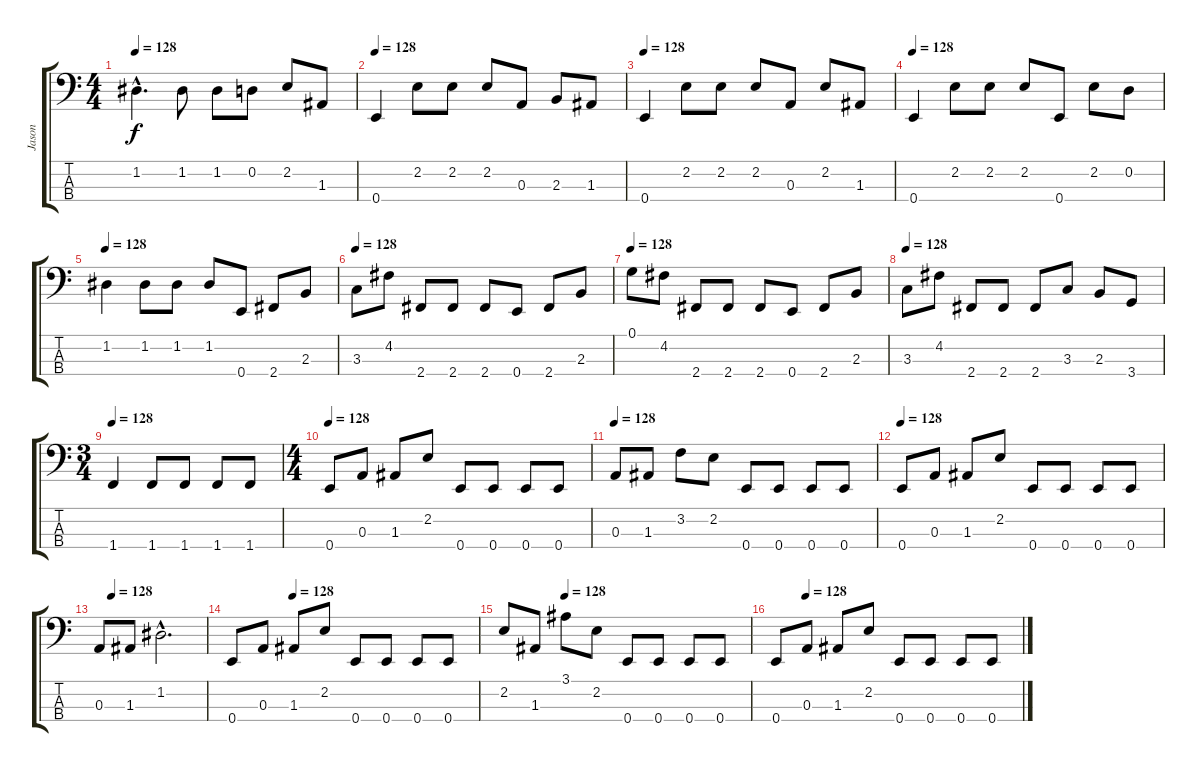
\track ("Jason" "Jason") {instrument electricbasspick}
\staff {score tabs}
\tuning (G2 D2 A1 E1) {hide}
\ts (4 4)
\tempo 128
\clef f4
\ks c
1.2{hac}.4{d dy f} 1.2.8 1.2.8 0.2.8 2.2.8 1.3.8 |
\tempo 128
0.4.4 2.2.8 2.2.8 2.2.8 0.3.8 2.3.8 1.3.8 |
\tempo 128
0.4.4 2.2.8 2.2.8 2.2.8 0.3.8 2.2.8 1.3.8 |
\tempo 128
0.4.4 2.2.8 2.2.8 2.2.8 0.4.8 2.2.8 0.2.8 |
\tempo 128
1.2.4 1.2.8 1.2.8 1.2.8 0.4.8 2.4.8 2.3.8 |
\tempo 128
3.3.8 4.2.8 2.4.8 2.4.8 2.4.8 0.4.8 2.4.8 2.3.8 |
\tempo 128
0.1.8 4.2.8 2.4.8 2.4.8 2.4.8 0.4.8 2.4.8 2.3.8 |
\tempo 128
3.3.8 4.2.8 2.4.8 2.4.8 2.4.8 3.3.8 2.3.8 3.4.8 |
\ts (3 4)
\tempo 128
1.4.4 1.4.8 1.4.8 1.4.8 1.4.8 |
\ts (4 4)
\tempo 128
0.4.8 0.3.8 1.3.8 2.2.8 0.4.8 0.4.8 0.4.8 0.4.8 |
\tempo 128
0.3.8 1.3.8 3.2.8 2.2.8 0.4.8 0.4.8 0.4.8 0.4.8 |
\tempo 128
0.4.8 0.3.8 1.3.8 2.2.8 0.4.8 0.4.8 0.4.8 0.4.8 |
\tempo (128 0.125)
0.3.8 1.3.8 1.2{hac}.2{d} |
\tempo (128 0.25)
0.4.8 0.3.8 1.3.8 2.2.8 0.4.8 0.4.8 0.4.8 0.4.8 |
\tempo (128 0.25)
2.2.8 1.3.8 3.1.8 2.2.8 0.4.8 0.4.8 0.4.8 0.4.8 |
\tempo (128 0.125)
0.4.8 0.3.8 1.3.8 2.2.8 0.4.8 0.4.8 0.4.8 0.4.8
